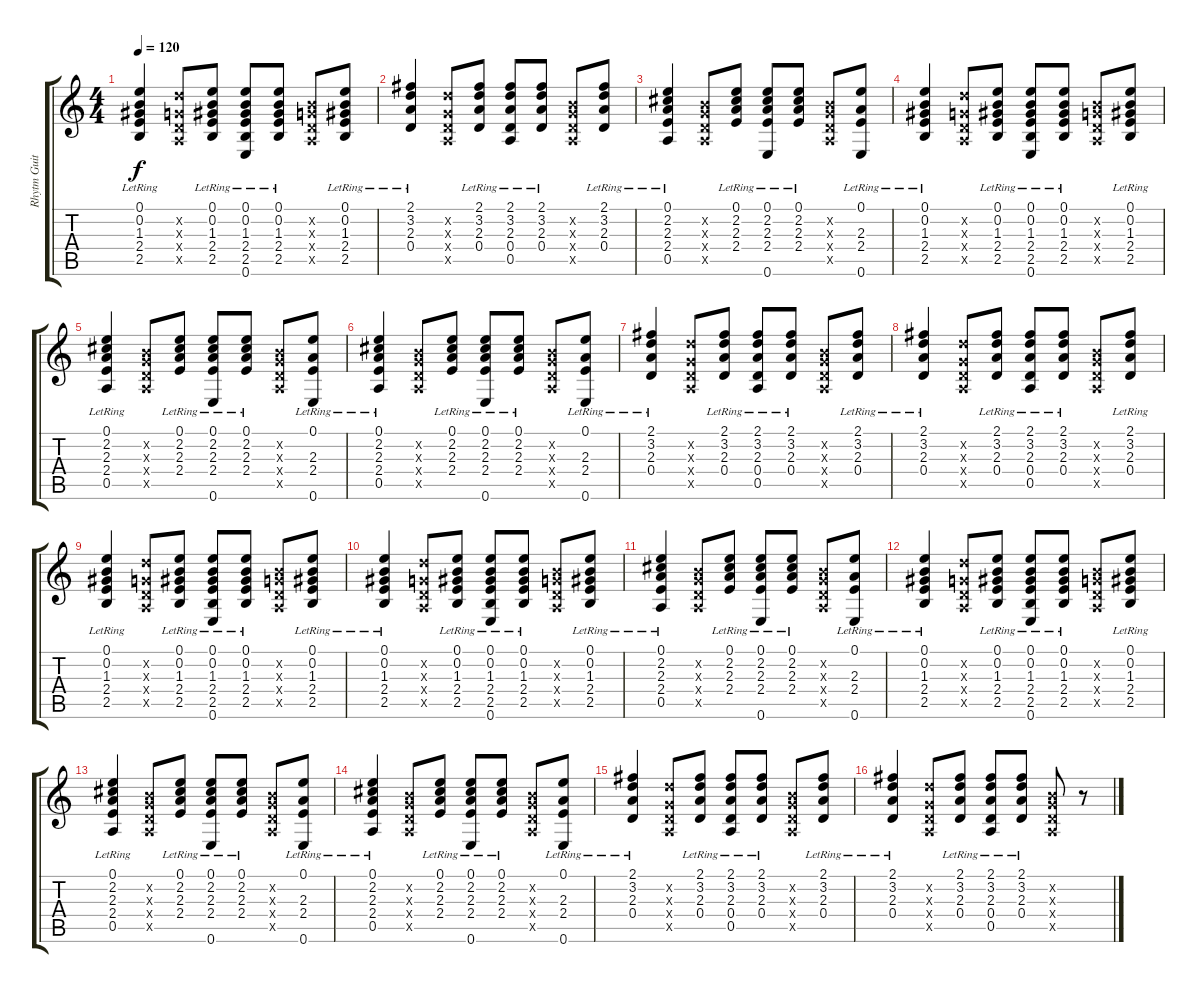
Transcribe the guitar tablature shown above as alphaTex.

\track ("Rhytm Guitar (12str)" "Rhytm Guit") {instrument acousticguitarsteel}
\staff {score tabs}
\tuning (E4 B3 G3 D3 A2 E2) {hide}
\ts (4 4)
\tempo 120
\clef g2
\ks c
(0.1{lr} 0.2{lr} 1.3{lr} 2.4{lr} 2.5).4{dy f} (3.2{x} 0.3{x} 0.4{x} 0.5{x}).8 (0.1 0.2{lr} 1.3 2.4{lr} 2.5).8 (0.1{lr} 0.2{lr} 1.3{lr} 2.4{lr} 2.5 0.6).8 (0.1{lr} 0.2 1.3{lr} 2.4{lr} 2.5).8 (0.2{x} 0.3{x} 0.4{x} 0.5{x}).8 (0.1{lr} 0.2 1.3{lr} 2.4{lr} 2.5).8 |
(2.1{lr} 3.2{lr} 2.3{lr} 0.4{lr}).4 (3.2{x} 0.3{x} 0.4{x} 0.5{x}).8 (2.1 3.2{lr} 2.3 0.4{lr}).8 (2.1{lr} 3.2{lr} 2.3{lr} 0.4{lr} 0.5).8 (2.1{lr} 3.2 2.3{lr} 0.4{lr}).8 (0.2{x} 0.3{x} 0.4{x} 0.5{x}).8 (2.1{lr} 3.2 2.3{lr} 0.4{lr}).8 |
(0.1{lr} 2.2{lr} 2.3{lr} 2.4{lr} 0.5{lr}).4 (0.2{x} 0.3{x} 0.4{x} 0.5{x}).8 (0.1 2.2{lr} 2.3 2.4{lr}).8 (0.1{lr} 2.2{lr} 2.3{lr} 2.4{lr} 0.6{lr}).8 (0.1{lr} 2.2 2.3{lr} 2.4{lr}).8 (0.2{x} 0.3{x} 0.4{x} 0.5{x}).8 (0.1{lr} 2.3{lr} 2.4{lr} 0.6{lr}).8 |
(0.1{lr} 0.2{lr} 1.3{lr} 2.4{lr} 2.5).4 (3.2{x} 0.3{x} 0.4{x} 0.5{x}).8 (0.1 0.2{lr} 1.3 2.4{lr} 2.5).8 (0.1{lr} 0.2{lr} 1.3{lr} 2.4{lr} 2.5 0.6).8 (0.1{lr} 0.2 1.3{lr} 2.4{lr} 2.5).8 (0.2{x} 0.3{x} 0.4{x} 0.5{x}).8 (0.1{lr} 0.2 1.3{lr} 2.4{lr} 2.5).8 |
(0.1{lr} 2.2{lr} 2.3{lr} 2.4{lr} 0.5{lr}).4 (0.2{x} 0.3{x} 0.4{x} 0.5{x}).8 (0.1 2.2{lr} 2.3 2.4{lr}).8 (0.1{lr} 2.2{lr} 2.3{lr} 2.4{lr} 0.6{lr}).8 (0.1{lr} 2.2 2.3{lr} 2.4{lr}).8 (0.2{x} 0.3{x} 0.4{x} 0.5{x}).8 (0.1{lr} 2.3{lr} 2.4{lr} 0.6{lr}).8 |
(0.1{lr} 2.2{lr} 2.3{lr} 2.4{lr} 0.5{lr}).4 (0.2{x} 0.3{x} 0.4{x} 0.5{x}).8 (0.1 2.2{lr} 2.3 2.4{lr}).8 (0.1{lr} 2.2{lr} 2.3{lr} 2.4{lr} 0.6{lr}).8 (0.1{lr} 2.2 2.3{lr} 2.4{lr}).8 (0.2{x} 0.3{x} 0.4{x} 0.5{x}).8 (0.1{lr} 2.3{lr} 2.4{lr} 0.6{lr}).8 |
(2.1{lr} 3.2{lr} 2.3{lr} 0.4{lr}).4 (3.2{x} 0.3{x} 0.4{x} 0.5{x}).8 (2.1 3.2{lr} 2.3 0.4{lr}).8 (2.1{lr} 3.2{lr} 2.3{lr} 0.4{lr} 0.5).8 (2.1{lr} 3.2 2.3{lr} 0.4{lr}).8 (0.2{x} 0.3{x} 0.4{x} 0.5{x}).8 (2.1{lr} 3.2 2.3{lr} 0.4{lr}).8 |
(2.1{lr} 3.2{lr} 2.3{lr} 0.4{lr}).4 (3.2{x} 0.3{x} 0.4{x} 0.5{x}).8 (2.1 3.2{lr} 2.3 0.4{lr}).8 (2.1{lr} 3.2{lr} 2.3{lr} 0.4{lr} 0.5).8 (2.1{lr} 3.2 2.3{lr} 0.4{lr}).8 (0.2{x} 0.3{x} 0.4{x} 0.5{x}).8 (2.1{lr} 3.2 2.3{lr} 0.4{lr}).8 |
(0.1{lr} 0.2{lr} 1.3{lr} 2.4{lr} 2.5).4 (3.2{x} 0.3{x} 0.4{x} 0.5{x}).8 (0.1 0.2{lr} 1.3 2.4{lr} 2.5).8 (0.1{lr} 0.2{lr} 1.3{lr} 2.4{lr} 2.5 0.6).8 (0.1{lr} 0.2 1.3{lr} 2.4{lr} 2.5).8 (0.2{x} 0.3{x} 0.4{x} 0.5{x}).8 (0.1{lr} 0.2 1.3{lr} 2.4{lr} 2.5).8 |
(0.1{lr} 0.2{lr} 1.3{lr} 2.4{lr} 2.5).4 (3.2{x} 0.3{x} 0.4{x} 0.5{x}).8 (0.1 0.2{lr} 1.3 2.4{lr} 2.5).8 (0.1{lr} 0.2{lr} 1.3{lr} 2.4{lr} 2.5 0.6).8 (0.1{lr} 0.2 1.3{lr} 2.4{lr} 2.5).8 (0.2{x} 0.3{x} 0.4{x} 0.5{x}).8 (0.1{lr} 0.2 1.3{lr} 2.4{lr} 2.5).8 |
(0.1{lr} 2.2{lr} 2.3{lr} 2.4{lr} 0.5{lr}).4 (0.2{x} 0.3{x} 0.4{x} 0.5{x}).8 (0.1 2.2{lr} 2.3 2.4{lr}).8 (0.1{lr} 2.2{lr} 2.3{lr} 2.4{lr} 0.6{lr}).8 (0.1{lr} 2.2 2.3{lr} 2.4{lr}).8 (0.2{x} 0.3{x} 0.4{x} 0.5{x}).8 (0.1{lr} 2.3{lr} 2.4{lr} 0.6{lr}).8 |
(0.1{lr} 0.2{lr} 1.3{lr} 2.4{lr} 2.5).4 (3.2{x} 0.3{x} 0.4{x} 0.5{x}).8 (0.1 0.2{lr} 1.3 2.4{lr} 2.5).8 (0.1{lr} 0.2{lr} 1.3{lr} 2.4{lr} 2.5 0.6).8 (0.1{lr} 0.2 1.3{lr} 2.4{lr} 2.5).8 (0.2{x} 0.3{x} 0.4{x} 0.5{x}).8 (0.1{lr} 0.2 1.3{lr} 2.4{lr} 2.5).8 |
(0.1{lr} 2.2{lr} 2.3{lr} 2.4{lr} 0.5{lr}).4 (0.2{x} 0.3{x} 0.4{x} 0.5{x}).8 (0.1 2.2{lr} 2.3 2.4{lr}).8 (0.1{lr} 2.2{lr} 2.3{lr} 2.4{lr} 0.6{lr}).8 (0.1{lr} 2.2 2.3{lr} 2.4{lr}).8 (0.2{x} 0.3{x} 0.4{x} 0.5{x}).8 (0.1{lr} 2.3{lr} 2.4{lr} 0.6{lr}).8 |
(0.1{lr} 2.2{lr} 2.3{lr} 2.4{lr} 0.5{lr}).4 (0.2{x} 0.3{x} 0.4{x} 0.5{x}).8 (0.1 2.2{lr} 2.3 2.4{lr}).8 (0.1{lr} 2.2{lr} 2.3{lr} 2.4{lr} 0.6{lr}).8 (0.1{lr} 2.2 2.3{lr} 2.4{lr}).8 (0.2{x} 0.3{x} 0.4{x} 0.5{x}).8 (0.1{lr} 2.3{lr} 2.4{lr} 0.6{lr}).8 |
(2.1{lr} 3.2{lr} 2.3{lr} 0.4{lr}).4 (3.2{x} 0.3{x} 0.4{x} 0.5{x}).8 (2.1 3.2{lr} 2.3 0.4{lr}).8 (2.1{lr} 3.2{lr} 2.3{lr} 0.4{lr} 0.5).8 (2.1{lr} 3.2 2.3{lr} 0.4{lr}).8 (0.2{x} 0.3{x} 0.4{x} 0.5{x}).8 (2.1{lr} 3.2 2.3{lr} 0.4{lr}).8 |
(2.1{lr} 3.2{lr} 2.3{lr} 0.4{lr}).4 (3.2{x} 0.3{x} 0.4{x} 0.5{x}).8 (2.1 3.2{lr} 2.3 0.4{lr}).8 (2.1{lr} 3.2{lr} 2.3{lr} 0.4{lr} 0.5).8 (2.1{lr} 3.2 2.3{lr} 0.4{lr}).8 (0.2{x} 0.3{x} 0.4{x} 0.5{x}).8 r.8
